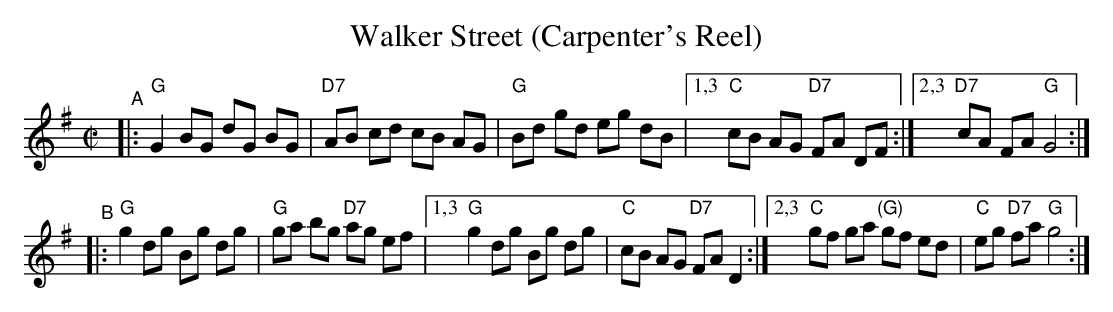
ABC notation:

X:1
T: Walker Street (Carpenter's Reel)
M: C|
L: 1/8
K: G
"^A"|: "G"G2 BG dG BG | "D7"AB cd cB AG | "G"Bd gd eg dB \
|[1,3 "C"cB AG "D7"FA DF :|[2,3 "D7"cA FA "G"G4 :|
"^B"|: "G"g2 dg Bg dg | "G"ga bg "D7"ag ef \
|[1,3 "G"g2 dg Bg dg | "C"cB AG "D7"FA D2 \
:|[2,3 "C"gf ga "(G)"gf ed | "C"eg "D7"fa "G"g4 :|
